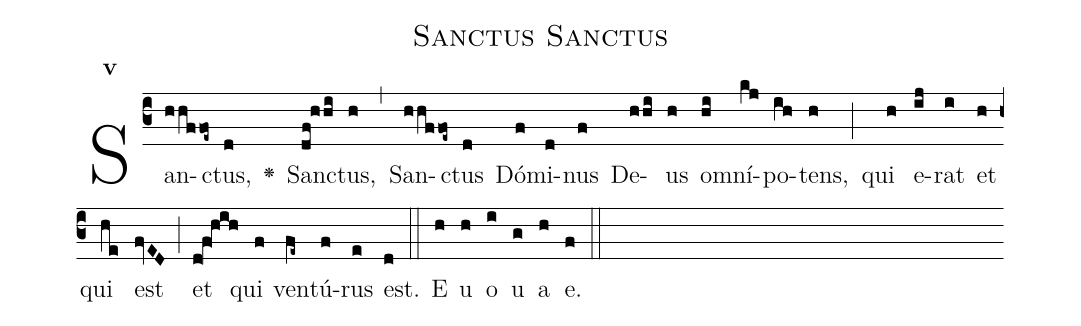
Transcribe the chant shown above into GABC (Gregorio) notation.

name:Sanctus Sanctus;
office-part:Antiphona;
mode:5;
%%
initial-style: 1;
name: Sanctus Sanctus;
book: Antiphonae & Responsoria/Tomus IV, p. 177;
occasion: Sanctissimae Trinitatis;
office-part: Vesperae II Ant 3;
user-notes: ;
commentary: ;
annotation: 5a;
centering-scheme: english;
fontsize: 12;
font: OFLSortsMillGoudy;
height: 11;
width: 4.5;
%%
(c3)San(hhffoe~)ctus,(d) <v>\greheightstar</v>() San(df!hhi)ctus,(h) (,) San(hhffoe~)ctus(d) Dó(f)mi(d)nus(f) De(hhi)us(h) om(hi)ní(kj)po(ih)tens,(h) (;) qui(h) e(ij)rat(i) et(h) qui(he) est(fvED) (;) et(d!fV!hV!i!h) qui(f) ven(fe~)tú(f)rus(e) est.(d) (::)
E(h) u(h) o(i) u(g) a(h) e.(f) (::)
